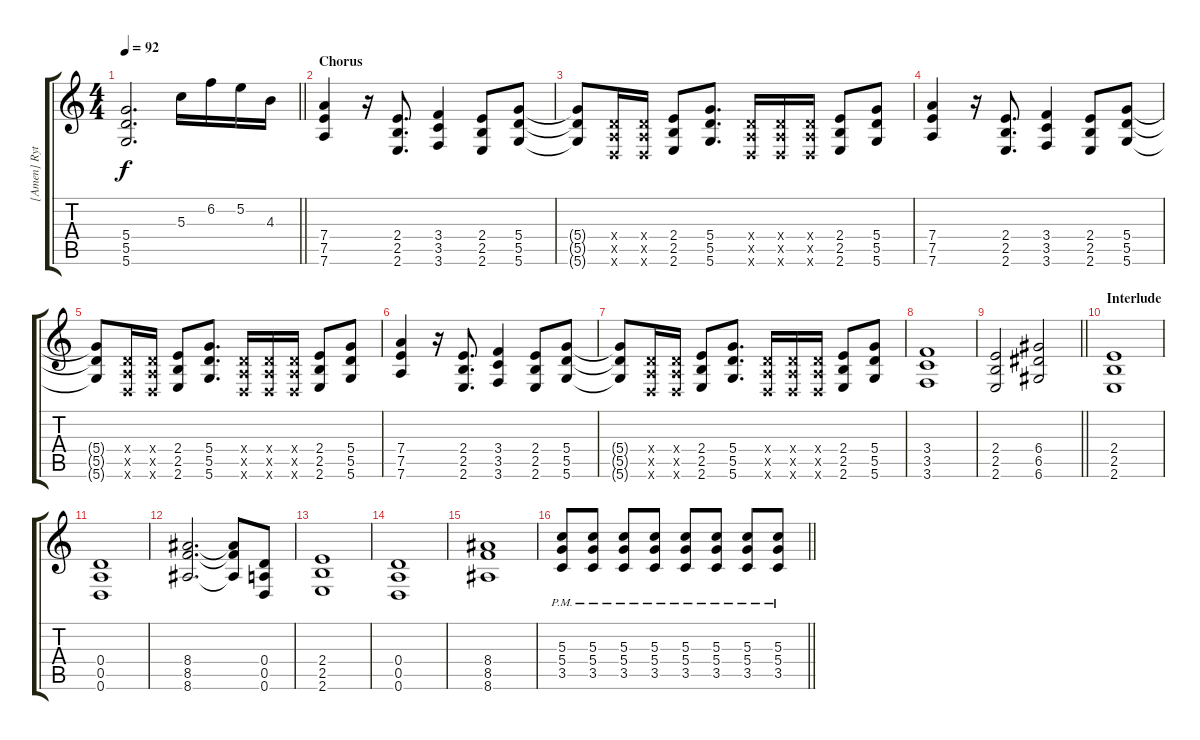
\track ("[Amen] Rythm" "[Amen] Ryt") {instrument distortionguitar}
\staff {score tabs}
\tuning (E4 B3 G3 D3 A2 D2) {hide}
\ts (4 4)
\tempo 92
\clef g2
\barLineRight lightlight
\ks c
(5.4 5.5 5.6).2{d dy f} 5.3.16 6.2.16 5.2.16 4.3.16 |
\section ("" "Chorus")
(7.4 7.5 7.6).4 r.16 (2.4 2.5 2.6).8{d} (3.4 3.5 3.6).4 (2.4 2.5 2.6).8 (5.4 5.5 5.6).8 |
(5.4{t} 5.5{t} 5.6{t}).8 (0.4{x} 0.5{x} 0.6{x}).16 (0.4{x} 0.5{x} 0.6{x}).16 (2.4 2.5 2.6).8 (5.4 5.5 5.6).8{d} (0.4{x} 0.5{x} 0.6{x}).16 (0.4{x} 0.5{x} 0.6{x}).16 (0.4{x} 0.5{x} 0.6{x}).16 (2.4 2.5 2.6).8 (5.4 5.5 5.6).8 |
(7.4 7.5 7.6).4 r.16 (2.4 2.5 2.6).8{d} (3.4 3.5 3.6).4 (2.4 2.5 2.6).8 (5.4 5.5 5.6).8 |
(5.4{t} 5.5{t} 5.6{t}).8 (0.4{x} 0.5{x} 0.6{x}).16 (0.4{x} 0.5{x} 0.6{x}).16 (2.4 2.5 2.6).8 (5.4 5.5 5.6).8{d} (0.4{x} 0.5{x} 0.6{x}).16 (0.4{x} 0.5{x} 0.6{x}).16 (0.4{x} 0.5{x} 0.6{x}).16 (2.4 2.5 2.6).8 (5.4 5.5 5.6).8 |
(7.4 7.5 7.6).4 r.16 (2.4 2.5 2.6).8{d} (3.4 3.5 3.6).4 (2.4 2.5 2.6).8 (5.4 5.5 5.6).8 |
(5.4{t} 5.5{t} 5.6{t}).8 (0.4{x} 0.5{x} 0.6{x}).16 (0.4{x} 0.5{x} 0.6{x}).16 (2.4 2.5 2.6).8 (5.4 5.5 5.6).8{d} (0.4{x} 0.5{x} 0.6{x}).16 (0.4{x} 0.5{x} 0.6{x}).16 (0.4{x} 0.5{x} 0.6{x}).16 (2.4 2.5 2.6).8 (5.4 5.5 5.6).8 |
(3.4 3.5 3.6).1 |
\barLineRight lightlight
(2.4 2.5 2.6).2 (6.4 6.5 6.6).2 |
\section ("" "Interlude")
(2.4 2.5 2.6).1 |
(0.4 0.5 0.6).1 |
(8.4 8.5 8.6).2{d} (8.4{t} 8.5{t} 8.6{t}).8 (0.4 0.5 0.6).8 |
(2.4 2.5 2.6).1 |
(0.4 0.5 0.6).1 |
(8.4 8.5 8.6).1 |
\barLineRight lightlight
(5.3{pm} 5.4{pm} 3.5{pm}).8 (5.3{pm} 5.4{pm} 3.5{pm}).8 (5.3{pm} 5.4{pm} 3.5{pm}).8 (5.3{pm} 5.4{pm} 3.5{pm}).8 (5.3{pm} 5.4{pm} 3.5{pm}).8 (5.3{pm} 5.4{pm} 3.5{pm}).8 (5.3{pm} 5.4{pm} 3.5{pm}).8 (5.3{pm} 5.4{pm} 3.5{pm}).8
